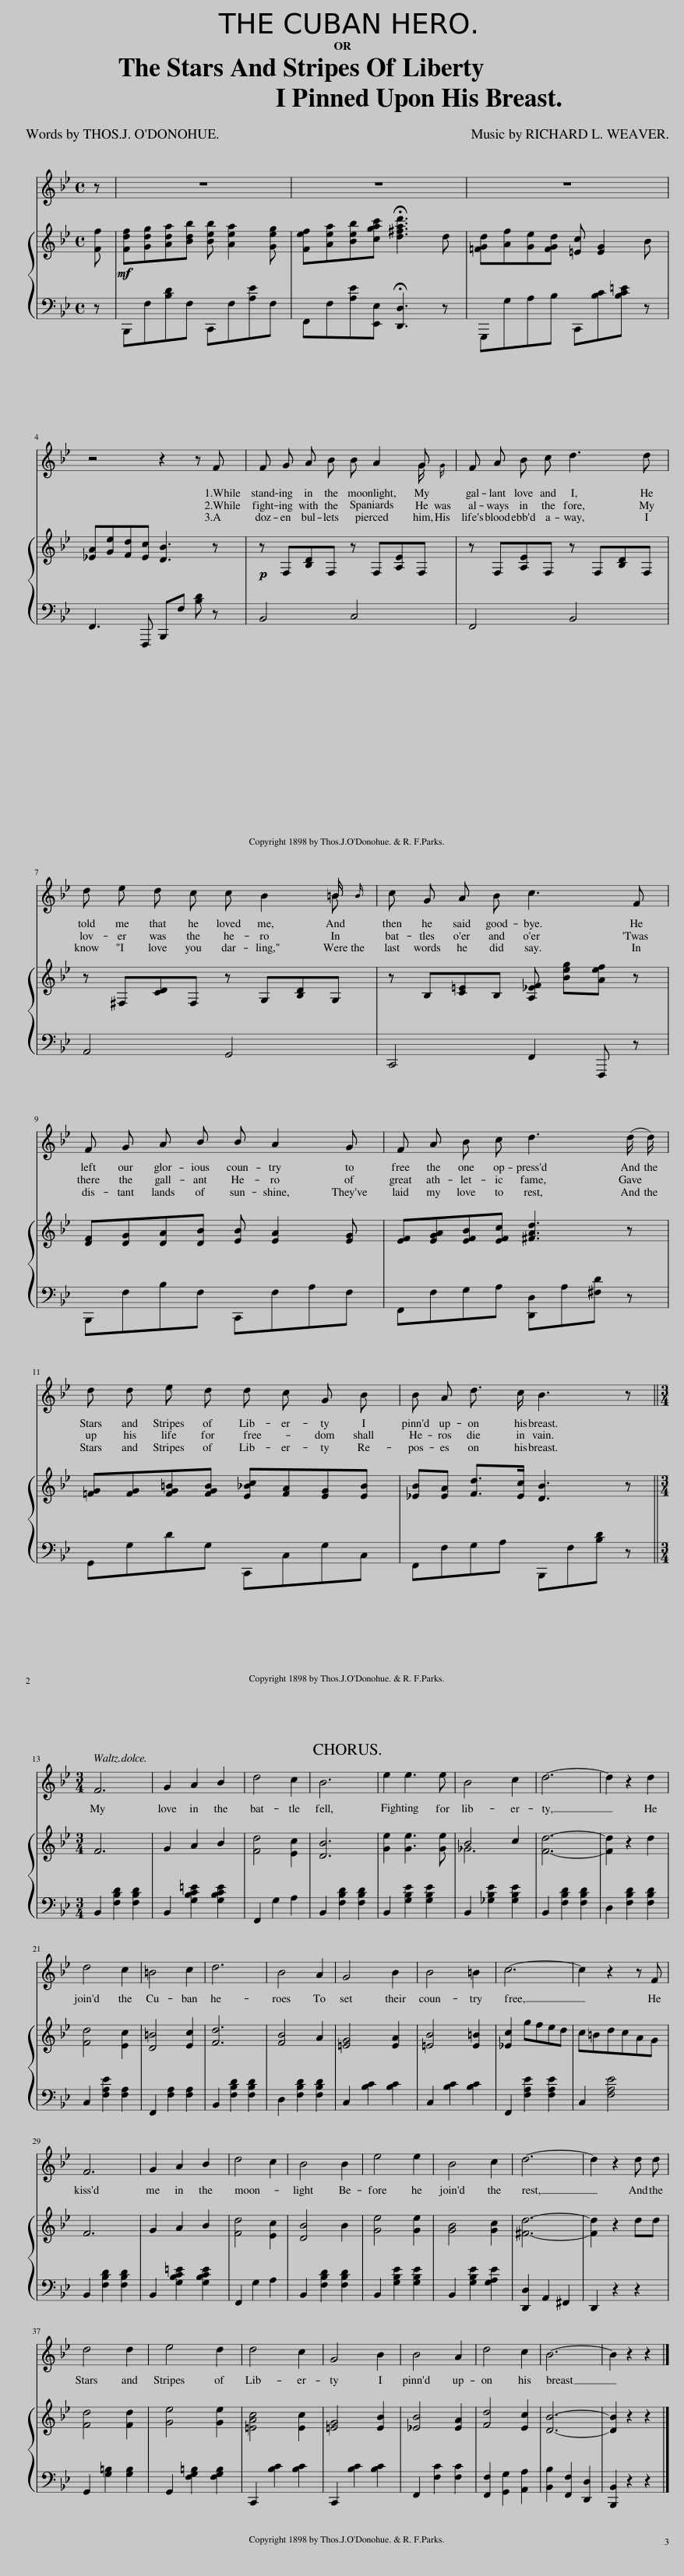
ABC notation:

X:1
%%score ( 1 2 ) { ( 3 5 ) | 4 }
L:1/8
Q:1/4=110
M:4/4
I:linebreak $
K:Bb
V:1 treble
V:2 treble
V:3 treble
V:5 treble
V:4 bass
V:1
 z | z8 | z8 | z8 |$ z4 z2 z F | %5
 F G A B B A2 G | F A B c d3 d |$ d e d c c B2 =B | c G A B c3 F |$ F G A B B A2 G | %10
 F A B c d3 (d/ d/) |$ d d e d d c G B | B A d3/2 c/ B3 z ||$[M:3/4][Q:1/4=140] F6 | G2 A2 B2 | %15
 d4 c2 | B6 | e2 e3 e | B4 c2 | d6- | %20
 d2 z2 d2 |$ d4 c2 | =B4 c2 | d6 | B4 A2 | %25
 G4 B2 | B4 =B2 | c6- | c2 z2 z F |$ F6 | %30
 G2 A2 B2 | d4 c2 | B4 B2 | e4 e2 | B4 c2 | %35
 d6- | d2 z2 d d |$ d4 d2 | e4 d2 | d4 c2 | %40
 G4 B2 | B4 A2 | d4 c2 | B6- | B2 z2 z2 |] %45
V:2
 x | x8 | x8 | x8 |$ x8 | %5
 x7 G/ G/ | x8 |$ x7 =B/ B/ | x8 |$ x8 | %10
 x8 |$ x8 | x8 ||$[M:3/4] x6 | x6 | %15
 x6 | x6 | x6 | x6 | x6 | %20
 x6 |$ x6 | x6 | x6 | x6 | %25
 x6 | x6 | x6 | x6 |$ x6 | %30
 x6 | x6 | x6 | x6 | x6 | %35
 x6 | x6 |$ x6 | x6 | x6 | %40
 x6 | x6 | x6 | x6 | x6 |] %45
V:3
 [Ff] |!mf! [Fdf][Gdg][Ada][Bdb] [Beb] [Aea]2 [Geg] | [Fef][Aea][Beb][cgac'] !fermata![d^fad']3 d | [=FGd][Af][Ge][FGd] [=Ec] [EG]2 B |$ [_EA][Ge][Fd][Ec] [DB]3 z | %5
!p! z F,[B,D]F, z F,[A,E]F, | z F,[A,E]F, z F,[B,D]F, |$ z ^F,[CD]F, z G,[B,D]G, | z B,[C=E]B, [A,_EF] [Beg][Aef] z |$ [DF][DG][DA][DB] [EB] [EA]2 [EG] | %10
 [EF][EGA][EFB][EFc] [^FAd]3 z |$ [=FG][FG][FG=B][FGB] [E_Bc][FA][EG][EB] | [_EB][EA] [Fd]>[Ec] [DB]3 z ||$[M:3/4] F6 | G2 A2 B2 | %15
 [Fd]4 [Ec]2 | [DB]6 | [Ge]2 [Ge]3 [Ge] | B4 c2 | [Fd]6- | %20
 [Fd]2 z2 d2 |$ [Fd]4 [Ec]2 | [D=B]4 [Ec]2 | [Fd]6 | [FB]4 A2 | %25
 [=EG]4 [EA]2 | [=EB]4 [E=B]2 | [_Ec]2 gfed | c=BdcAG |$ F6 | %30
 G2 A2 B2 | [Fd]4 [Ec]2 | [DB]4 B2 | [Ge]4 [Ge]2 | [GB]4 [Gc]2 | %35
 [^Fd]6- | [Fd]2 z2 dd |$ [Fd]4 [Fd]2 | [Ge]4 [Ge]2 | [=EAc]4 [Ec]2 | %40
 [=EG]4 [EB]2 | [_EB]4 [EA]2 | [Fd]4 [Ec]2 | [DB]6- | [DB]2 z2 z2 |] %45
V:4
 z | B,,,F,[B,D]F, C,,F,[A,E]F, | F,,F,[A,E][E,,E,] !fermata![D,,D,]3 z | G,,,G,A,B, C,,[B,C][B,C=E] z |$ F,,3 F,,, B,,,F, [B,D] z | %5
 B,,4 C,4 | F,,4 B,,4 |$ A,,4 G,,4 | C,,4 F,,2 F,,, z |$ B,,,F,B,F, C,,F,A,F, | %10
 F,,F,G,A, [D,,D,]A,[^F,D] z |$ G,,G,DG, C,,C,G,C, | F,,F,G,A, B,,,F,[B,D] z ||$[M:3/4] B,,2 [F,B,D]2 [F,B,D]2 | B,,2 [G,B,C=E]2 [G,B,CE]2 | %15
 F,,2 G,2 A,2 | B,,2 [F,B,D]2 [F,B,D]2 | B,,2 [G,B,E]2 [G,B,E]2 | B,,2 [_G,B,E]2 [G,B,E]2 | B,,2 [F,B,D]2 [F,B,D]2 | %20
 D,2 [F,B,D]2 [F,B,D]2 |$ C,2 [F,A,E]2 [F,A,]2 | F,,2 [F,A,]2 [F,A,]2 | B,,2 [F,B,D]2 [F,B,D]2 | D,2 [F,B,D]2 [F,B,D]2 | %25
 C,2 [B,C]2 [B,C]2 | C,2 [B,C]2 [B,C]2 | F,,2 [F,A,E]2 [F,A,E]2 | C,2 [F,A,E]4 |$ B,,2 [F,B,D]2 [F,B,D]2 | %30
 B,,2 [G,B,C=E]2 [G,B,CE]2 | F,,2 G,2 A,2 | B,,2 [F,B,D]2 [F,B,D]2 | B,,2 [G,B,E]2 [G,B,E]2 | B,,2 [G,B,E]2 [G,A,E]2 | %35
 [D,,D,]2 A,,2 ^F,,2 | D,,2 z2 z2 |$ G,,2 [G,=B,]2 [G,B,]2 | G,,2 [F,G,=B,]2 [F,G,B,]2 | C,,2 [B,C]2 [B,C]2 | %40
 C,,2 [B,C]2 [B,C]2 | F,,2 [F,C]2 [F,C]2 | [F,,F,]2 [G,,G,]2 [A,,A,]2 | [B,,B,]2 [F,,F,]2 [D,,D,]2 | [B,,,B,,]2 z2 z2 |] %45
V:5
 x | x8 | x8 | x8 |$ x8 | %5
 x8 | x8 |$ x8 | x8 |$ x8 | %10
 x8 |$ x8 | x8 ||$[M:3/4] x6 | x6 | %15
 x6 | x6 | x6 | _G6 | x6 | %20
 x6 |$ x6 | x6 | x6 | x6 | %25
 x6 | x6 | x6 | x6 |$ x6 | %30
 x6 | x6 | x6 | x6 | x6 | %35
 x6 | x6 |$ x6 | x6 | x6 | %40
 x6 | x6 | x6 | x6 | x6 |] %45
